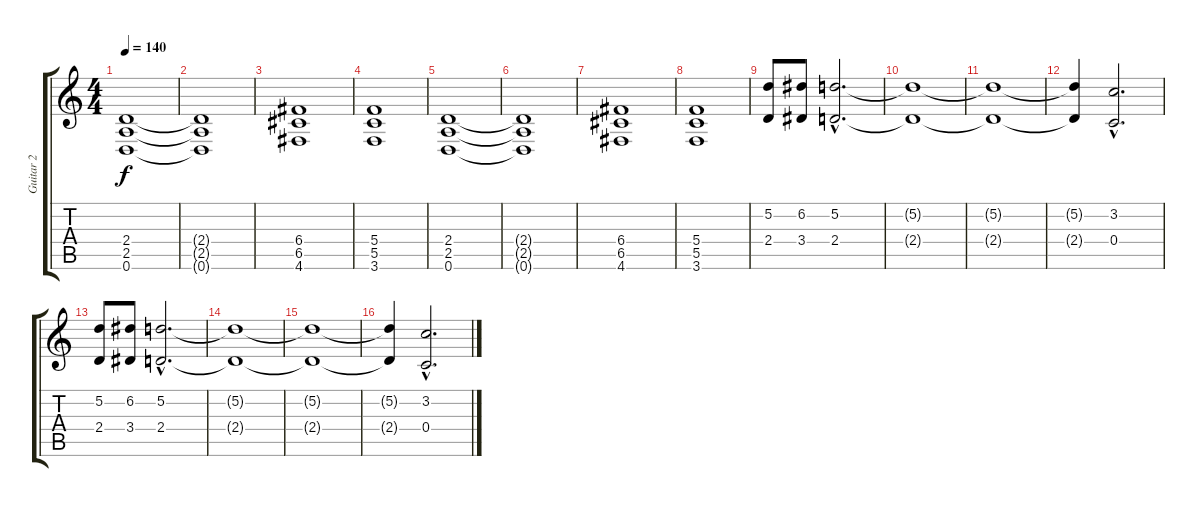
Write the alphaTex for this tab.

\track ("Guitar 2" "Guitar 2") {instrument distortionguitar}
\staff {score tabs}
\tuning (D4 A3 F3 C3 G2 D2) {hide}
\ts (4 4)
\tempo 140
\clef g2
\ks c
(2.4 2.5 0.6).1{dy f} |
(2.4{t} 2.5{t} 0.6{t}).1 |
(6.4 6.5 4.6).1 |
(5.4 5.5 3.6).1 |
(2.4 2.5 0.6).1 |
(2.4{t} 2.5{t} 0.6{t}).1 |
(6.4 6.5 4.6).1 |
(5.4 5.5 3.6).1 |
(5.2 2.4).8 (6.2 3.4).8 (5.2{hac} 2.4{hac}).2{d} |
(5.2{t} 2.4{t}).1 |
(5.2{t} 2.4{t}).1 |
(5.2{t} 2.4{t}).4 (3.2{hac} 0.4{hac}).2{d} |
(5.2 2.4).8 (6.2 3.4).8 (5.2{hac} 2.4{hac}).2{d} |
(5.2{t} 2.4{t}).1 |
(5.2{t} 2.4{t}).1 |
(5.2{t} 2.4{t}).4 (3.2{hac} 0.4{hac}).2{d}
